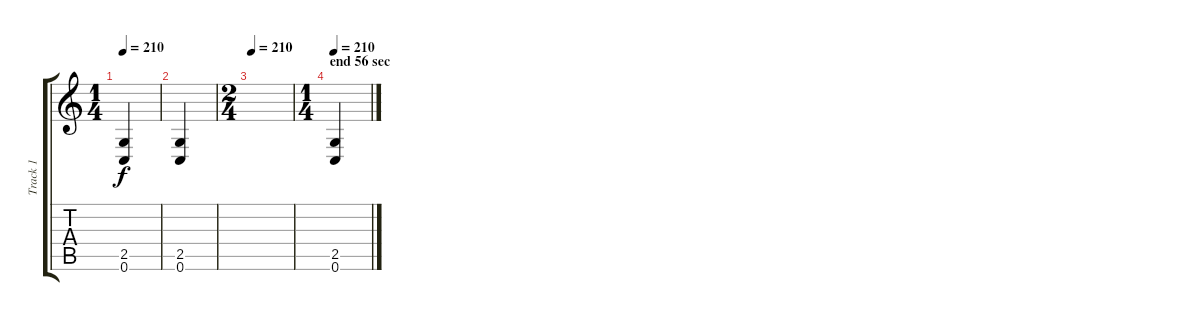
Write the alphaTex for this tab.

\track ("Track 1" "Track 1") {instrument distortionguitar}
\staff {score tabs}
\tuning (C4 G3 Eb3 Bb2 F2 C2) {hide}
\ts (1 4)
\tempo 210
\clef g2
\ks c
(2.5 0.6).4{dy f} |
(2.5 0.6).4 |
\ts (2 4)
\tempo 210
|
\ts (1 4)
\section ("" "end 56 sec")
\tempo 210
(2.5 0.6).4
